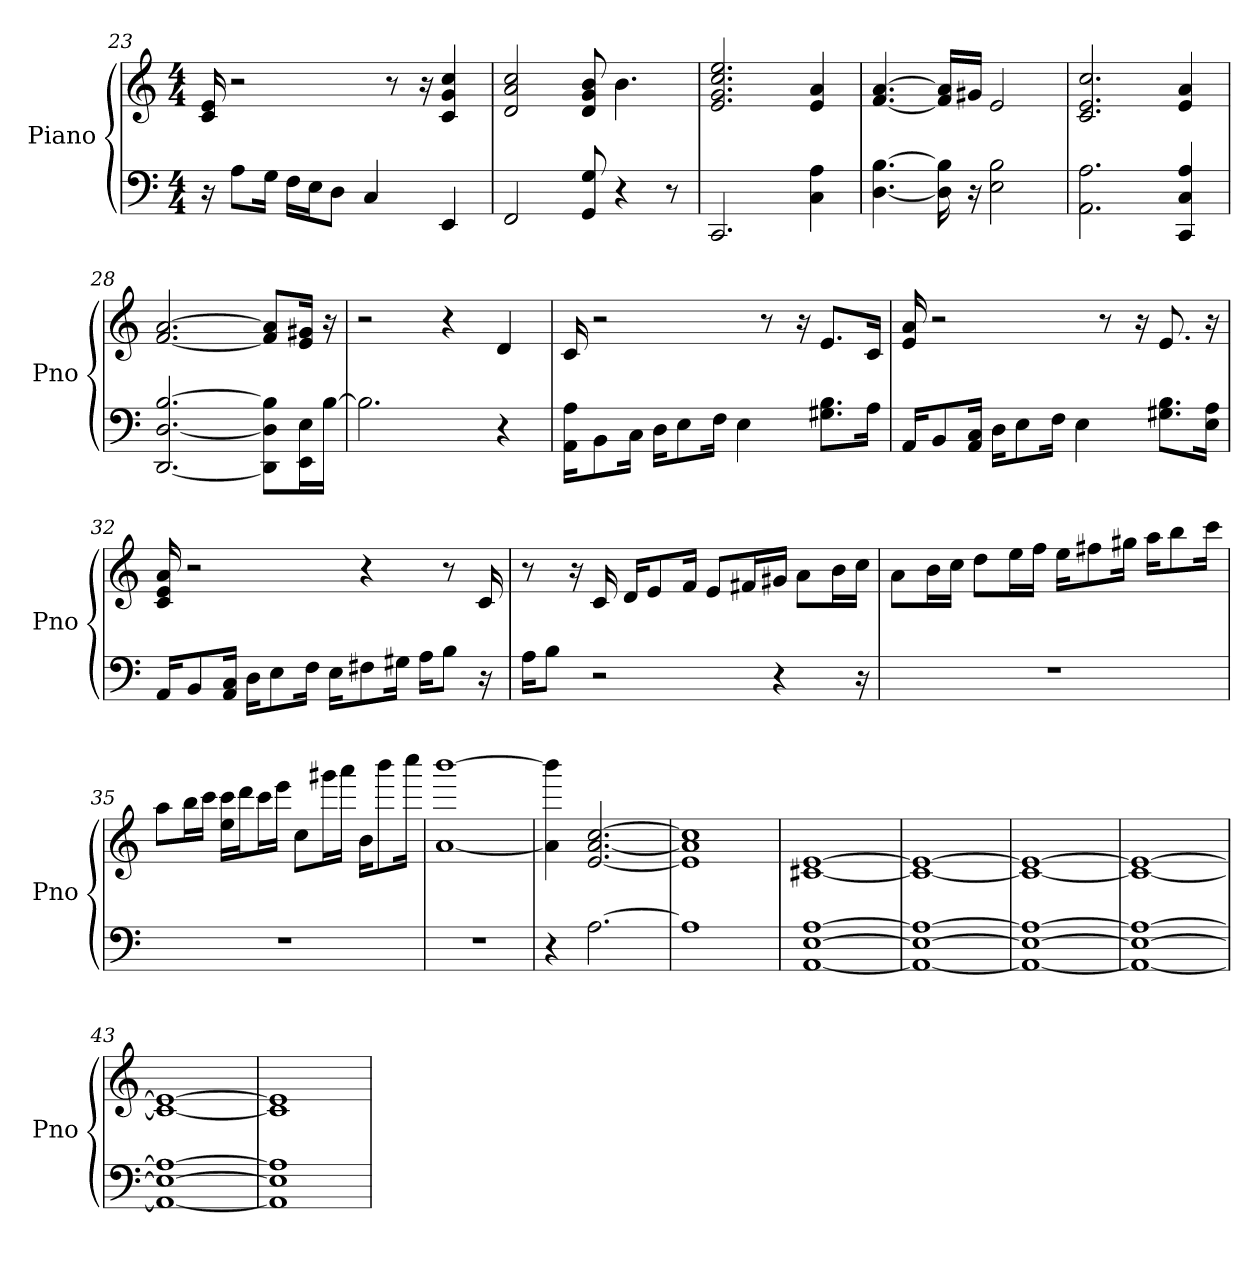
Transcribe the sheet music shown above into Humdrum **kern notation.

**kern	**kern
*part1	*part1
*staff2	*staff1
*I"Piano	*
*I'Pno	*
*clefF4	*clefG2
*k[]	*k[]
*C:	*C:
*M4/4	*M4/4
=23	=23
16r	16c 16e
8A\L	2r
16G\Jk	.
16F\LL	.
16E\J	.
8D\J	.
4C	.
.	8r
.	16r
4EE	4g 4c 4cc
=24	=24
2FF	2a 2d 2cc
8GG 8G	8g 8d 8b
4r	4.b
8r	.
=25	=25
2.CC	2.ee 2.cc 2.g 2.e
4A 4C	4a 4e
=26	=26
[4.D [4.B	[4.a [4.f
16D] 16B]	16a]/ 16f]/LL
16r	16g#/JJ
2E 2B	2e
=27	=27
2.A 2.AA	2.cc 2.c 2.e
4A 4CC 4C	4a 4e
=28	=28
[2.D [2.B [2.DD	[2.a [2.f
8D]\ 8B]\ 8DD]\L	8a]/ 8f]/L
16E\ 16EE\L	16g#/ 16e/Jk
[16B\JJ	16r
=29	=29
2.B]	2r
.	4r
4r	4d
=30	=30
16A\ 16AA\KL	16c
8BB\	2r
16C\Jk	.
16D\KL	.
8E\	.
16F\Jk	.
4E	.
.	8r
.	16r
8.G#\ 8.B\L	8.e/L
16A\Jk	16c/Jk
=31	=31
16AA/KL	16e 16a
8BB/	2r
16AA/ 16C/Jk	.
16D\KL	.
8E\	.
16F\Jk	.
4E	.
.	8r
.	16r
8.G#\ 8.B\L	8.e
16A\ 16E\Jk	16r
=32	=32
16AA/KL	16e 16c 16a
8BB/	2r
16C/ 16AA/Jk	.
16D\KL	.
8E\	.
16F\Jk	.
16E\KL	.
8F#\	4r
16G#\Jk	.
16A\KL	.
8B\J	8r
16r	16c
=33	=33
16A\KL	8r
8B\J	.
.	16r
2r	16c
.	16d/KL
.	8e/
.	16f/Jk
.	8e/L
.	16f#/L
4r	16g#/JJ
.	8a\L
.	16b\L
16r	16cc\JJ
=34	=34
1r	8a\L
.	16b\L
.	16cc\JJ
.	8dd\L
.	16ee\L
.	16ff\JJ
.	16ee\KL
.	8ff#\
.	16gg#\Jk
.	16aa\KL
.	8bb\
.	16ccc\Jk
=35	=35
1r	8aa\L
.	16bb\L
.	16ccc\JJ
.	16ccc\ 16ee\LL
.	16ddd\J
.	16ccc\L
.	16eee\JJ
.	8cc\L
.	16ggg#\L
.	16aaa\JJ
.	16b\KL
.	8bbb\
.	16cccc\Jk
=36	=36
1r	[1a [1bbb
=37	=37
4r	4a] 4bbb]
[2.A	[2.cc [2.a [2.e
=38	=38
1A]	1cc] 1a] 1e]
=39	=39
[1A [1E [1AA	[1e [1c#
=40	=40
1A_ 1E_ 1AA_	1e_ 1c#_
=41	=41
1A_ 1E_ 1AA_	1e_ 1c#_
=42	=42
1A_ 1E_ 1AA_	1e_ 1c#_
=43	=43
1A_ 1E_ 1AA_	1e_ 1c#_
=44	=44
1A] 1E] 1AA]	1e] 1c#]
=	=
*-	*-
